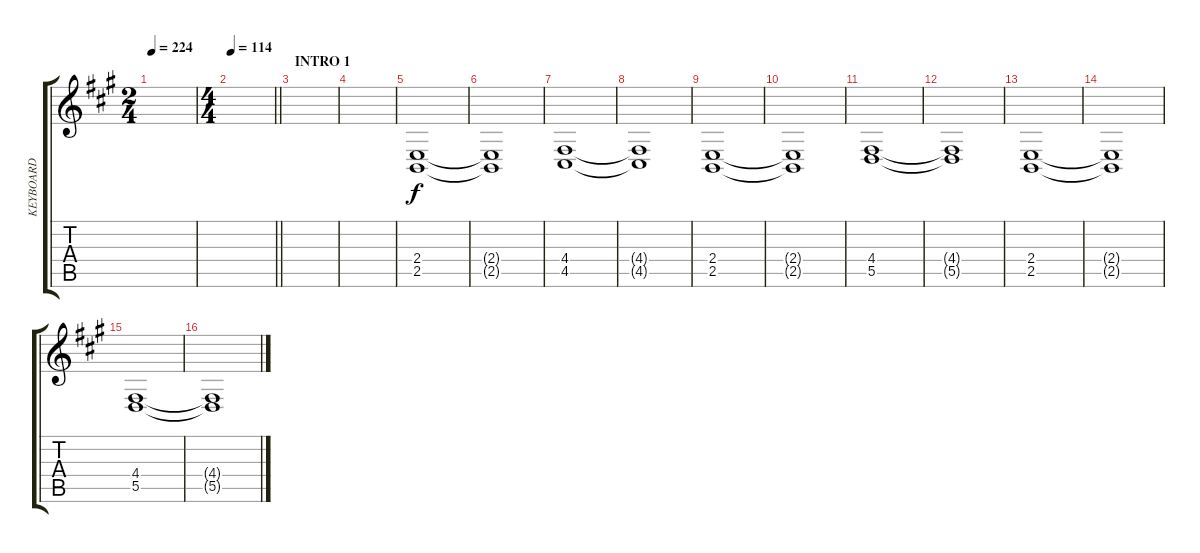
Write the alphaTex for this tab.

\track ("KEYBOARD" "KEYBOARD") {instrument stringensemble1}
\staff {score tabs}
\tuning (E4 B3 G3 D3 A2 E2) {hide}
\ts (2 4)
\tempo 224
\clef g2
\ks a
|
\ts (4 4)
\tempo 114
\barLineRight lightlight
|
\section ("" "INTRO 1")
|
|
(2.4 2.5).1 |
(2.4{t} 2.5{t}).1 |
(4.4 4.5).1 |
(4.4{t} 4.5{t}).1 |
(2.4 2.5).1 |
(2.4{t} 2.5{t}).1 |
(4.4 5.5).1 |
(4.4{t} 5.5{t}).1 |
(2.4 2.5).1 |
(2.4{t} 2.5{t}).1 |
(4.4 5.5).1 |
(4.4{t} 5.5{t}).1
